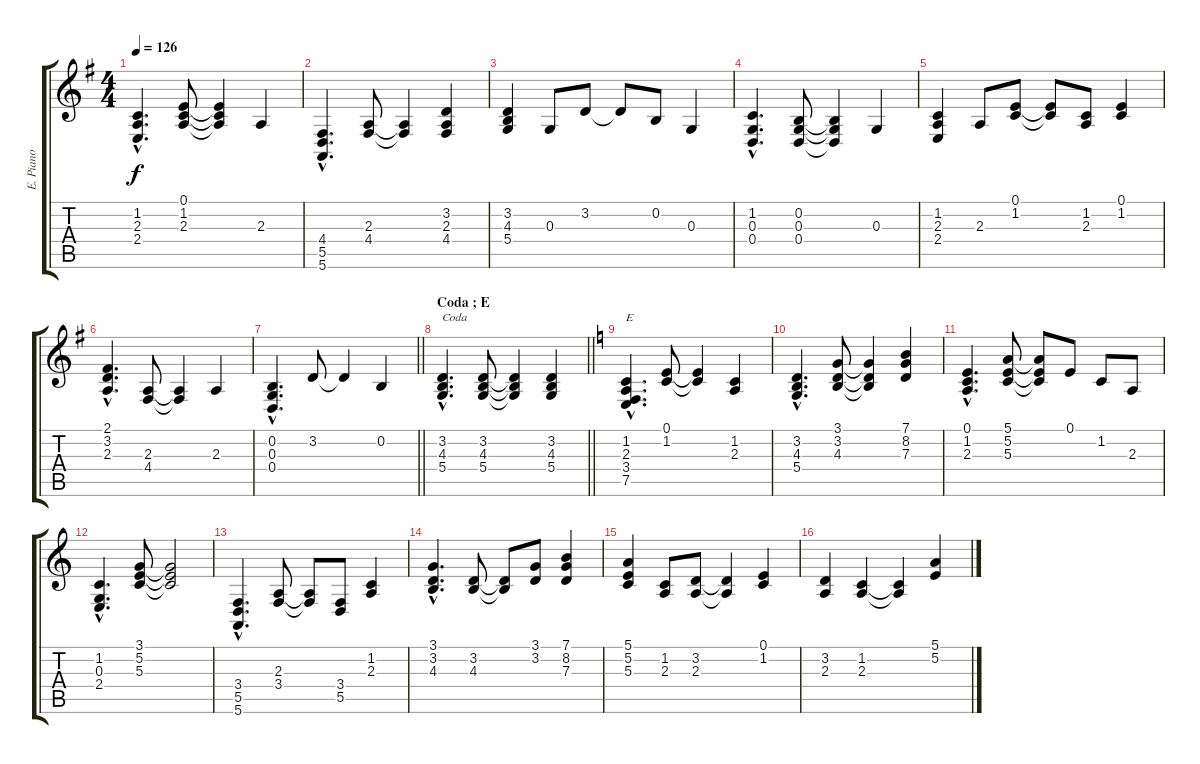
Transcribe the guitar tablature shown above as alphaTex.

\track ("E. Piano" "E. Piano") {instrument electricgrandpiano}
\staff {score tabs}
\tuning (E4 B3 G3 D3 A2 E2) {hide}
\ts (4 4)
\tempo 126
\clef g2
\ks g
(1.2{hac} 2.3{hac} 2.4{hac}).4{d dy f} (0.1 1.2 2.3).8 (0.1{t} 1.2{t} 2.3{t}).4 2.3.4 |
(4.4{hac} 5.5{hac} 5.6{hac}).4{d} (2.3 4.4).8 (2.3{t} 4.4{t}).4 (3.2 2.3 4.4).4 |
(3.2 4.3 5.4).4 0.3.8 3.2.8 3.2{t}.8 0.2.8 0.3.4 |
(1.2{hac} 0.3{hac} 0.4{hac}).4{d} (0.2 0.3 0.4).8 (0.2{t} 0.3{t} 0.4{t}).4 0.3.4 |
(1.2 2.3 2.4).4 2.3.8 (0.1 1.2).8 (0.1{t} 1.2{t}).8 (1.2 2.3).8 (0.1 1.2).4 |
(2.1{hac} 3.2{hac} 2.3{hac}).4{d} (2.3 4.4).8 (2.3{t} 4.4{t}).4 2.3.4 |
\barLineRight lightlight
(0.2{hac} 0.3{hac} 0.4{hac}).4{d} 3.2.8 3.2{t}.4 0.2.4 |
\section ("" "Coda ; E")
\barLineRight lightlight
(3.2{hac} 4.3{hac} 5.4{hac}).4{d txt "Coda"} (3.2 4.3 5.4).8 (3.2{t} 4.3{t} 5.4{t}).4 (3.2 4.3 5.4).4 |
\ks c
(1.2{hac} 2.3{hac} 3.4{hac} 7.5{hac}).4{d txt "E"} (0.1 1.2).8 (0.1{t} 1.2{t}).4 (1.2 2.3).4 |
(3.2{hac} 4.3{hac} 5.4{hac}).4{d} (3.1 3.2 4.3).8 (3.1{t} 3.2{t} 4.3{t}).4 (7.1 8.2 7.3).4 |
(0.1{hac} 1.2{hac} 2.3{hac}).4{d} (5.1 5.2 5.3).8 (5.1{t} 5.2{t} 5.3{t}).8 0.1.8 1.2.8 2.3.8 |
(1.2{hac} 0.3{hac} 2.4{hac}).4{d} (3.1 5.2 5.3).8 (3.1{t} 5.2{t} 5.3{t}).2 |
(3.4{hac} 5.5{hac} 5.6{hac}).4{d} (2.3 3.4).8 (2.3{t} 3.4{t}).8 (3.4 5.5).8 (1.2 2.3).4 |
(3.1{hac} 3.2{hac} 4.3{hac}).4{d} (3.2 4.3).8 (3.2{t} 4.3{t}).8 (3.1 3.2).8 (7.1 8.2 7.3).4 |
(5.1 5.2 5.3).4 (1.2 2.3).8 (3.2 2.3).8 (3.2{t} 2.3{t}).4 (0.1 1.2).4 |
(3.2 2.3).4 (1.2 2.3).4 (1.2{t} 2.3{t}).4 (5.1 5.2).4
